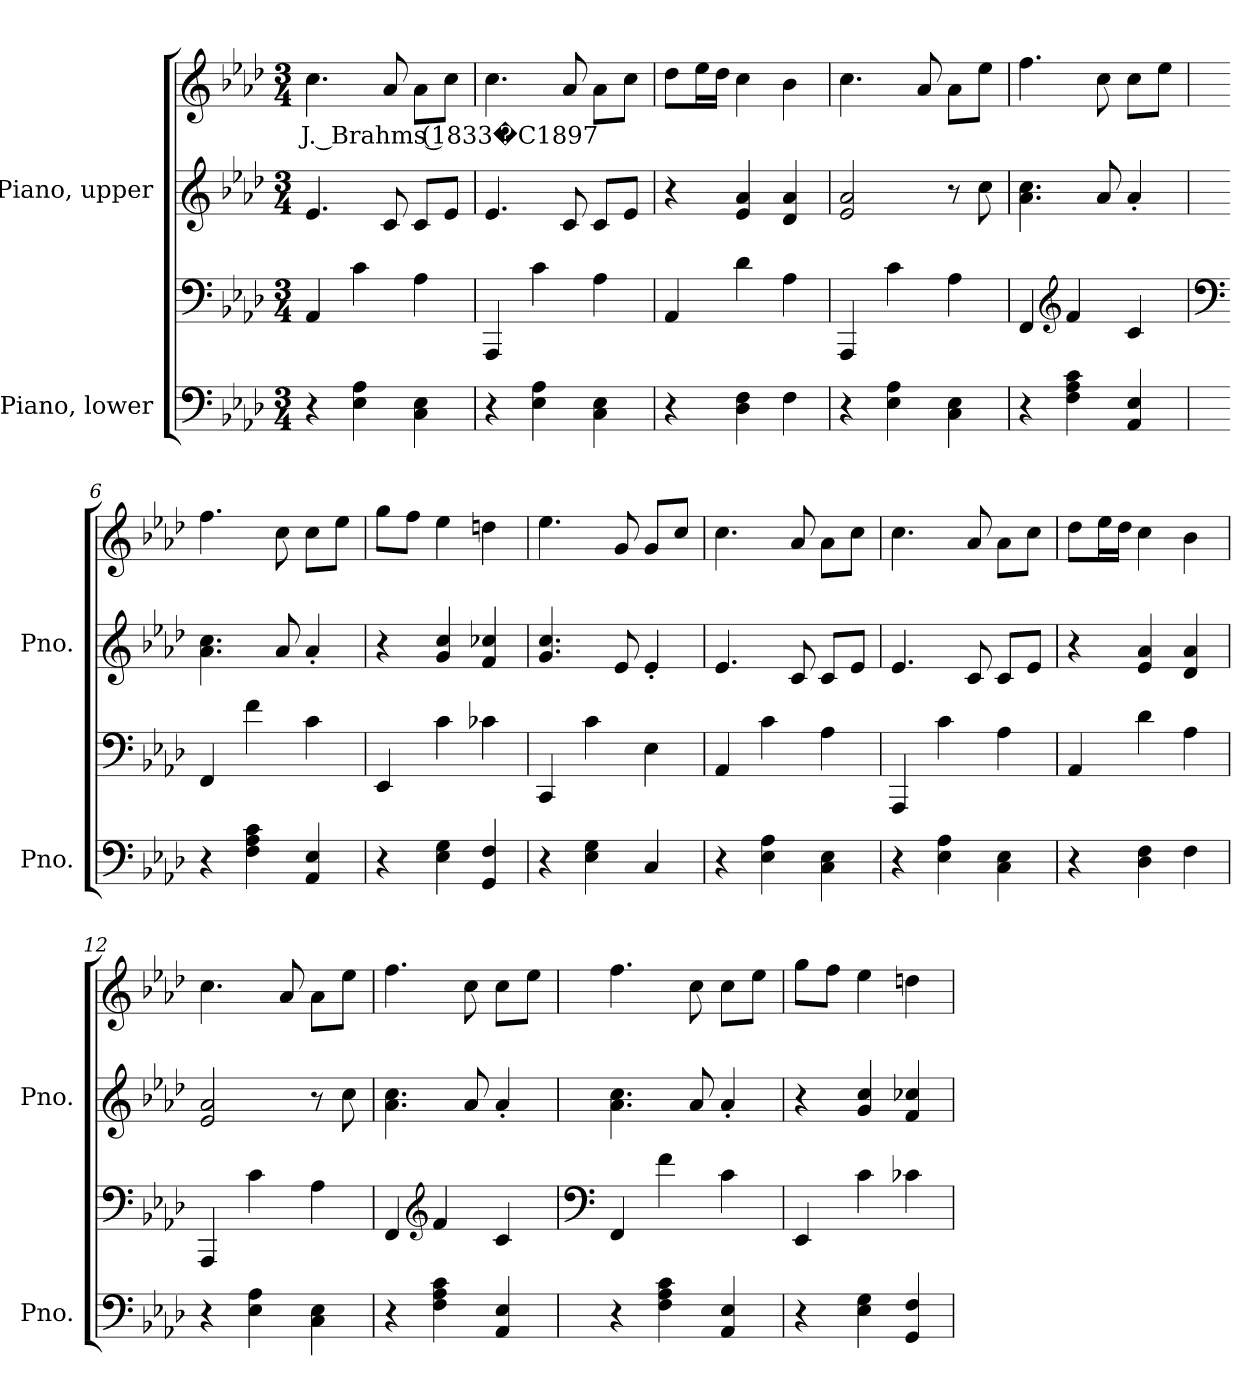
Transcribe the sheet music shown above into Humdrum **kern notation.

**kern	**kern	**kern	**kern	**text
*part2	*part2	*part1	*part1	*part1
*staff4	*staff3	*staff2	*staff1	*staff1
*I"Piano, lower	*	*I"Piano, upper	*	*
*I'Pno.	*	*I'Pno.	*	*
*clefF4	*clefF4	*clefG2	*clefG2	*
*k[b-e-a-d-]	*k[b-e-a-d-]	*k[b-e-a-d-]	*k[b-e-a-d-]	*
*M3/4	*M3/4	*M3/4	*M3/4	*
*MM116	*MM116	*MM116	*MM116	*
=1	=1	=1	=1	=1
!	!	!	!	!LO:LY:b
4r	4AA-/	4.e-/	4.cc\	J. Brahms (1833�C1897
4E-\ 4A-\	4c\	.	.	.
.	.	8c/	8a-/	.
4C\ 4E-\	4A-\	8c/L	8a-\L	.
.	.	8e-/J	8cc\J	.
=2	=2	=2	=2	=2
4r	4AAA-/	4.e-/	4.cc\	.
4E-\ 4A-\	4c\	.	.	.
.	.	8c/	8a-/	.
4C\ 4E-\	4A-\	8c/L	8a-\L	.
.	.	8e-/J	8cc\J	.
=3	=3	=3	=3	=3
4r	4AA-/	4r	8dd-\L	.
.	.	.	16ee-\L	.
.	.	.	16dd-\JJ	.
4D-\ 4F\	4d-\	4e-/ 4a-/	4cc\	.
4F\	4A-\	4d-/ 4a-/	4b-\	.
=4	=4	=4	=4	=4
4r	4AAA-/	2e-/ 2a-/	4.cc\	.
4E-\ 4A-\	4c\	.	.	.
.	.	.	8a-/	.
4C\ 4E-\	4A-\	8r	8a-\L	.
.	.	8cc\	8ee-\J	.
!!LO:LB:g=z
=5	=5	=5	=5	=5
4r	4FF/	4.a-\ 4.cc\	4.ff\	.
*	*clefG2	*	*	*
4F\ 4A-\ 4c\	4f/	.	.	.
.	.	8a-/	8cc\	.
4AA-/ 4E-/	4c/	4a-'/	8cc\L	.
.	.	.	8ee-\J	.
=6	=6	=6	=6	=6
*	*clefF4	*	*	*
4r	4FF/	4.a-\ 4.cc\	4.ff\	.
4F\ 4A-\ 4c\	4f\	.	.	.
.	.	8a-/	8cc\	.
4AA-/ 4E-/	4c\	4a-'/	8cc\L	.
.	.	.	8ee-\J	.
=7	=7	=7	=7	=7
4r	4EE-/	4r	8gg\L	.
.	.	.	8ff\J	.
4E-\ 4G\	4c\	4g/ 4cc/	4ee-\	.
4GG/ 4F/	4c-X\	4f/ 4cc-X/	4ddn\	.
=8	=8	=8	=8	=8
4r	4CC/	4.g/ 4.cc/	4.ee-\	.
4E-\ 4G\	4c\	.	.	.
.	.	8e-/	8g/	.
4C/	4E-\	4e-'/	8g/L	.
.	.	.	8cc/J	.
=9	=9	=9	=9	=9
4r	4AA-/	4.e-/	4.cc\	.
4E-\ 4A-\	4c\	.	.	.
.	.	8c/	8a-/	.
4C\ 4E-\	4A-\	8c/L	8a-\L	.
.	.	8e-/J	8cc\J	.
=10	=10	=10	=10	=10
4r	4AAA-/	4.e-/	4.cc\	.
4E-\ 4A-\	4c\	.	.	.
.	.	8c/	8a-/	.
4C\ 4E-\	4A-\	8c/L	8a-\L	.
.	.	8e-/J	8cc\J	.
!!LO:LB:g=z
=11	=11	=11	=11	=11
4r	4AA-/	4r	8dd-\L	.
.	.	.	16ee-\L	.
.	.	.	16dd-\JJ	.
4D-\ 4F\	4d-\	4e-/ 4a-/	4cc\	.
4F\	4A-\	4d-/ 4a-/	4b-\	.
=12	=12	=12	=12	=12
4r	4AAA-/	2e-/ 2a-/	4.cc\	.
4E-\ 4A-\	4c\	.	.	.
.	.	.	8a-/	.
4C\ 4E-\	4A-\	8r	8a-\L	.
.	.	8cc\	8ee-\J	.
=13	=13	=13	=13	=13
4r	4FF/	4.a-\ 4.cc\	4.ff\	.
*	*clefG2	*	*	*
4F\ 4A-\ 4c\	4f/	.	.	.
.	.	8a-/	8cc\	.
4AA-/ 4E-/	4c/	4a-'/	8cc\L	.
.	.	.	8ee-\J	.
=14	=14	=14	=14	=14
*	*clefF4	*	*	*
4r	4FF/	4.a-\ 4.cc\	4.ff\	.
4F\ 4A-\ 4c\	4f\	.	.	.
.	.	8a-/	8cc\	.
4AA-/ 4E-/	4c\	4a-'/	8cc\L	.
.	.	.	8ee-\J	.
=15	=15	=15	=15	=15
4r	4EE-/	4r	8gg\L	.
.	.	.	8ff\J	.
4E-\ 4G\	4c\	4g/ 4cc/	4ee-\	.
4GG/ 4F/	4c-X\	4f/ 4cc-X/	4ddn\	.
=	=	=	=	=
*-	*-	*-	*-	*-
